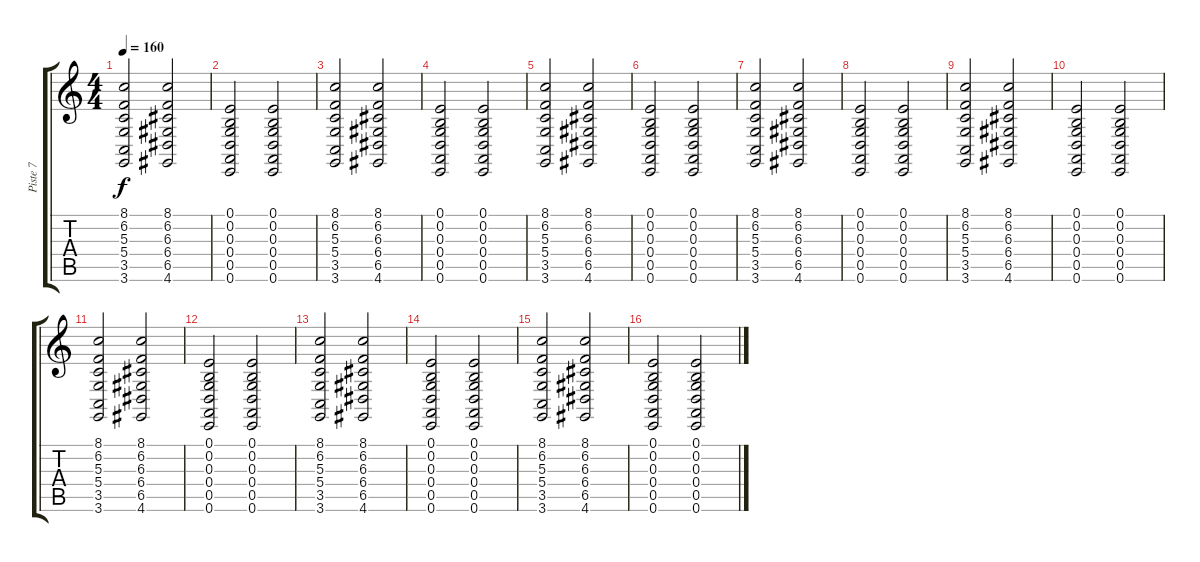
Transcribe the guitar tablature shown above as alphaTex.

\track ("Piste 7" "Piste 7") {instrument taikodrum}
\staff {score tabs}
\tuning (E4 B3 G3 D3 A2 E2) {hide}
\ts (4 4)
\tempo 160
\clef g2
\ks c
(8.1 6.2 5.3 5.4 3.5 3.6).2{dy f} (8.1 6.2 6.3 6.4 6.5 4.6).2 |
(0.1 0.2 0.3 0.4 0.5 0.6).2 (0.1 0.2 0.3 0.4 0.5 0.6).2 |
(8.1 6.2 5.3 5.4 3.5 3.6).2 (8.1 6.2 6.3 6.4 6.5 4.6).2 |
(0.1 0.2 0.3 0.4 0.5 0.6).2 (0.1 0.2 0.3 0.4 0.5 0.6).2 |
(8.1 6.2 5.3 5.4 3.5 3.6).2 (8.1 6.2 6.3 6.4 6.5 4.6).2 |
(0.1 0.2 0.3 0.4 0.5 0.6).2 (0.1 0.2 0.3 0.4 0.5 0.6).2 |
(8.1 6.2 5.3 5.4 3.5 3.6).2 (8.1 6.2 6.3 6.4 6.5 4.6).2 |
(0.1 0.2 0.3 0.4 0.5 0.6).2 (0.1 0.2 0.3 0.4 0.5 0.6).2 |
(8.1 6.2 5.3 5.4 3.5 3.6).2 (8.1 6.2 6.3 6.4 6.5 4.6).2 |
(0.1 0.2 0.3 0.4 0.5 0.6).2 (0.1 0.2 0.3 0.4 0.5 0.6).2 |
(8.1 6.2 5.3 5.4 3.5 3.6).2 (8.1 6.2 6.3 6.4 6.5 4.6).2 |
(0.1 0.2 0.3 0.4 0.5 0.6).2 (0.1 0.2 0.3 0.4 0.5 0.6).2 |
(8.1 6.2 5.3 5.4 3.5 3.6).2 (8.1 6.2 6.3 6.4 6.5 4.6).2 |
(0.1 0.2 0.3 0.4 0.5 0.6).2 (0.1 0.2 0.3 0.4 0.5 0.6).2 |
(8.1 6.2 5.3 5.4 3.5 3.6).2 (8.1 6.2 6.3 6.4 6.5 4.6).2 |
(0.1 0.2 0.3 0.4 0.5 0.6).2 (0.1 0.2 0.3 0.4 0.5 0.6).2
